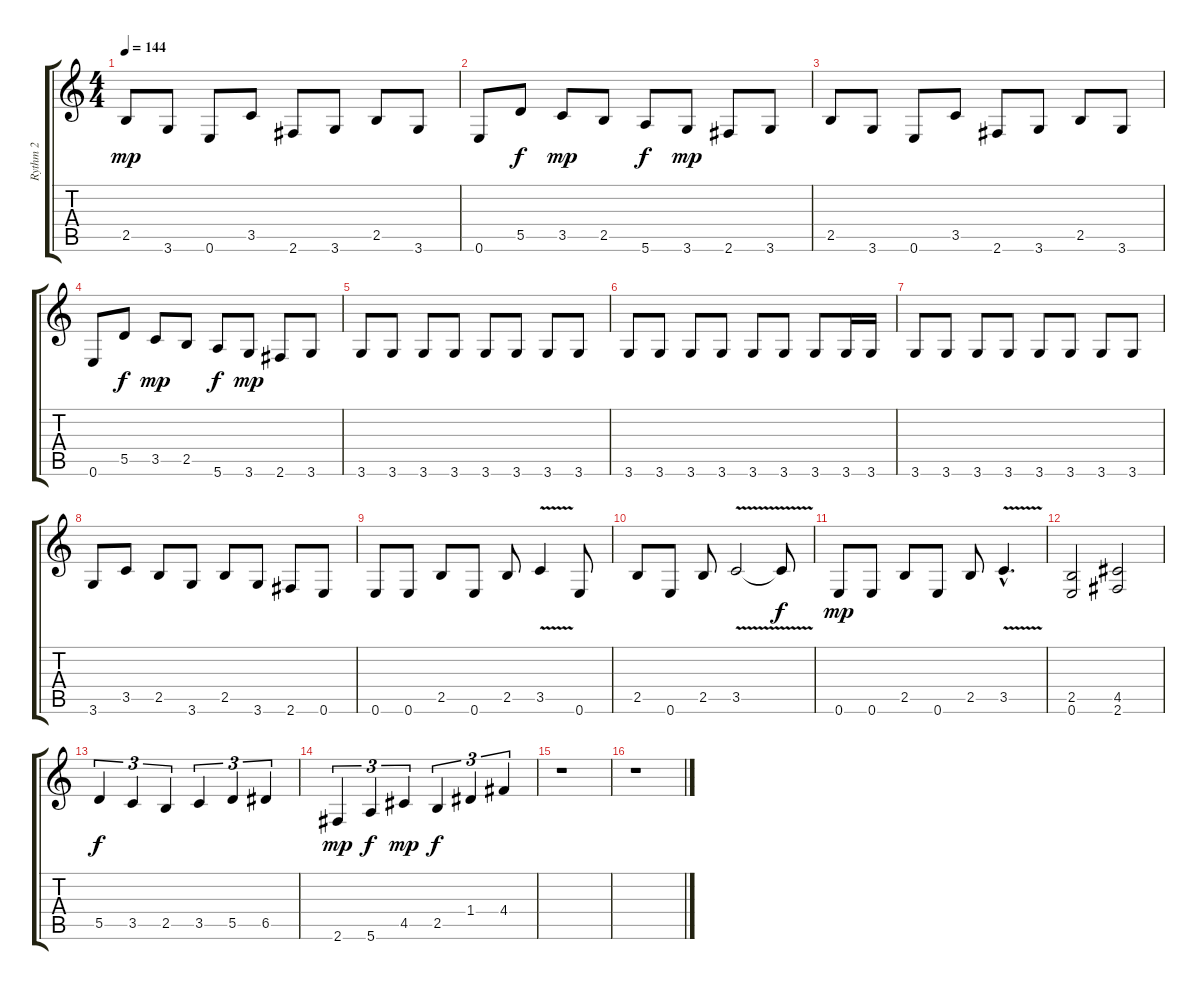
\track ("Rythm 2" "Rythm 2") {instrument distortionguitar}
\staff {score tabs}
\tuning (E4 B3 G3 D3 A2 E2) {hide}
\ts (4 4)
\tempo 144
\clef g2
\ks c
2.5.8{dy mp} 3.6.8 0.6.8 3.5.8 2.6.8 3.6.8 2.5.8 3.6.8 |
0.6.8 5.5.8{dy f} 3.5.8{dy mp} 2.5.8 5.6.8{dy f} 3.6.8{dy mp} 2.6.8 3.6.8 |
2.5.8 3.6.8 0.6.8 3.5.8 2.6.8 3.6.8 2.5.8 3.6.8 |
0.6.8 5.5.8{dy f} 3.5.8{dy mp} 2.5.8 5.6.8{dy f} 3.6.8{dy mp} 2.6.8 3.6.8 |
3.6.8 3.6.8 3.6.8 3.6.8 3.6.8 3.6.8 3.6.8 3.6.8 |
3.6.8 3.6.8 3.6.8 3.6.8 3.6.8 3.6.8 3.6.8 3.6.16 3.6.16 |
3.6.8 3.6.8 3.6.8 3.6.8 3.6.8 3.6.8 3.6.8 3.6.8 |
3.6.8 3.5.8 2.5.8 3.6.8 2.5.8 3.6.8 2.6.8 0.6.8 |
0.6.8 0.6.8 2.5.8 0.6.8 2.5.8 3.5{v}.4 0.6.8 |
2.5.8 0.6.8 2.5.8 3.5{v}.2 3.5{t}.8{dy f} |
0.6.8{dy mp} 0.6.8 2.5.8 0.6.8 2.5.8 3.5{v hac}.4{d} |
(2.5 0.6).2 (4.5 2.6).2 |
5.5.4{tu (3 2) dy f} 3.5.4{tu (3 2)} 2.5.4{tu (3 2)} 3.5.4{tu (3 2)} 5.5.4{tu (3 2)} 6.5.4{tu (3 2)} |
2.6.4{tu (3 2) dy mp} 5.6.4{tu (3 2) dy f} 4.5.4{tu (3 2) dy mp} 2.5.4{tu (3 2) dy f} 1.4.4{tu (3 2)} 4.4.4{tu (3 2)} |
r.1 |
r.1
